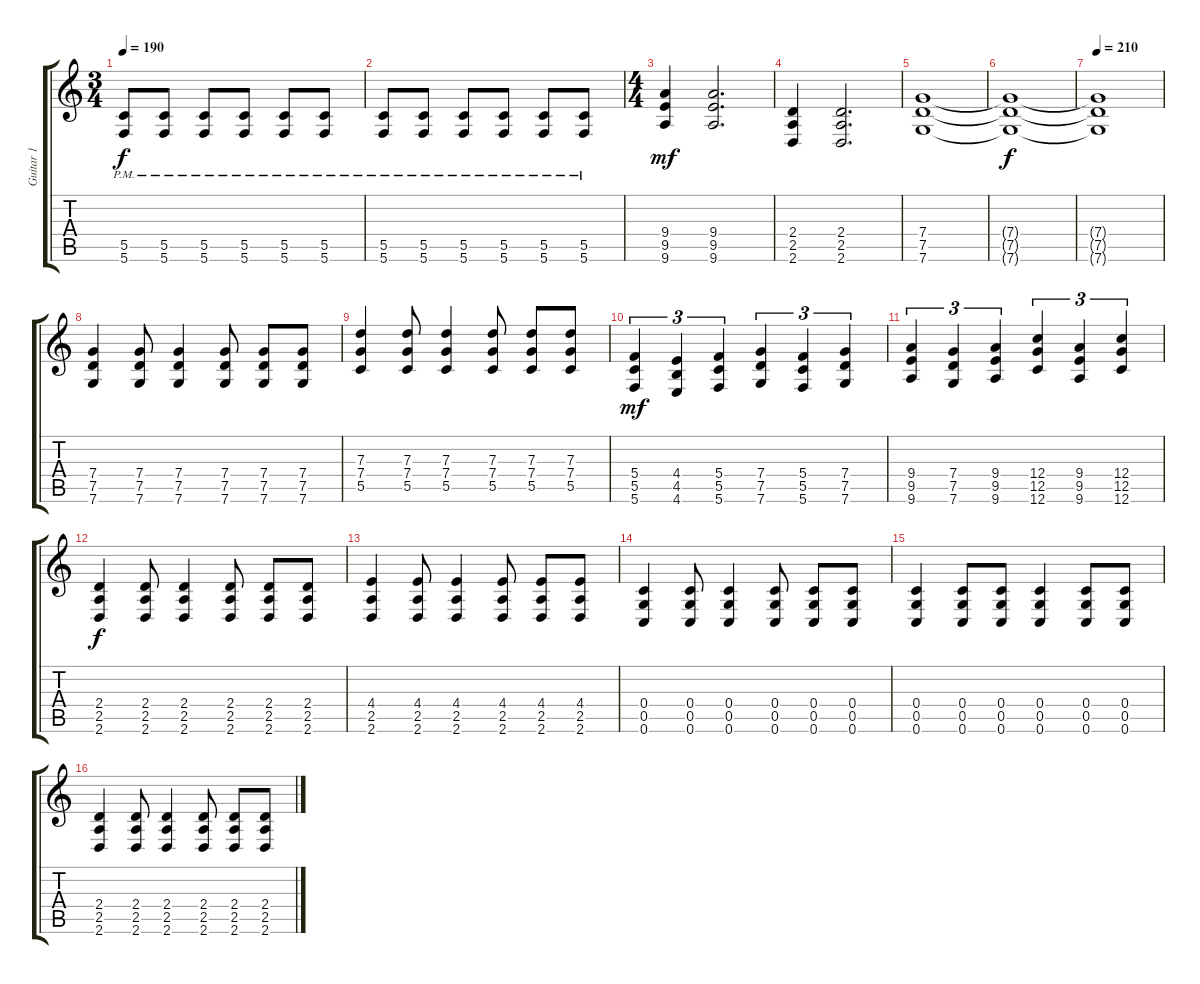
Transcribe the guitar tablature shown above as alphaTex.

\track ("Guitar 1" "Guitar 1") {instrument distortionguitar}
\staff {score tabs}
\tuning (E4 C4 G3 C3 G2 C2) {hide}
\ts (3 4)
\tempo 190
\clef g2
\ks c
(5.5{pm} 5.6{pm}).8{dy f} (5.5{pm} 5.6{pm}).8 (5.5{pm} 5.6{pm}).8 (5.5{pm} 5.6{pm}).8 (5.5{pm} 5.6{pm}).8 (5.5{pm} 5.6{pm}).8 |
(5.5{pm} 5.6{pm}).8 (5.5{pm} 5.6{pm}).8 (5.5{pm} 5.6{pm}).8 (5.5{pm} 5.6{pm}).8 (5.5{pm} 5.6{pm}).8 (5.5{pm} 5.6{pm}).8 |
\ts (4 4)
(9.4 9.5 9.6).4{dy mf} (9.4 9.5 9.6).2{d} |
(2.4 2.5 2.6).4 (2.4 2.5 2.6).2{d} |
(7.4 7.5 7.6).1 |
(7.4{t} 7.5{t} 7.6{t}).1{dy f} |
\tempo 210
(7.4{t} 7.5{t} 7.6{t}).1 |
(7.4 7.5 7.6).4 (7.4 7.5 7.6).8 (7.4 7.5 7.6).4 (7.4 7.5 7.6).8 (7.4 7.5 7.6).8 (7.4 7.5 7.6).8 |
(7.3 7.4 5.5).4 (7.3 7.4 5.5).8 (7.3 7.4 5.5).4 (7.3 7.4 5.5).8 (7.3 7.4 5.5).8 (7.3 7.4 5.5).8 |
(5.4 5.5 5.6).4{tu (3 2) dy mf} (4.4 4.5 4.6).4{tu (3 2)} (5.4 5.5 5.6).4{tu (3 2)} (7.4 7.5 7.6).4{tu (3 2)} (5.4 5.5 5.6).4{tu (3 2)} (7.4 7.5 7.6).4{tu (3 2)} |
(9.4 9.5 9.6).4{tu (3 2)} (7.4 7.5 7.6).4{tu (3 2)} (9.4 9.5 9.6).4{tu (3 2)} (12.4 12.5 12.6).4{tu (3 2)} (9.4 9.5 9.6).4{tu (3 2)} (12.4 12.5 12.6).4{tu (3 2)} |
(2.4 2.5 2.6).4{dy f} (2.4 2.5 2.6).8 (2.4 2.5 2.6).4 (2.4 2.5 2.6).8 (2.4 2.5 2.6).8 (2.4 2.5 2.6).8 |
(4.4 2.5 2.6).4 (4.4 2.5 2.6).8 (4.4 2.5 2.6).4 (4.4 2.5 2.6).8 (4.4 2.5 2.6).8 (4.4 2.5 2.6).8 |
(0.4 0.5 0.6).4 (0.4 0.5 0.6).8 (0.4 0.5 0.6).4 (0.4 0.5 0.6).8 (0.4 0.5 0.6).8 (0.4 0.5 0.6).8 |
(0.4 0.5 0.6).4 (0.4 0.5 0.6).8 (0.4 0.5 0.6).8 (0.4 0.5 0.6).4 (0.4 0.5 0.6).8 (0.4 0.5 0.6).8 |
(2.4 2.5 2.6).4 (2.4 2.5 2.6).8 (2.4 2.5 2.6).4 (2.4 2.5 2.6).8 (2.4 2.5 2.6).8 (2.4 2.5 2.6).8
